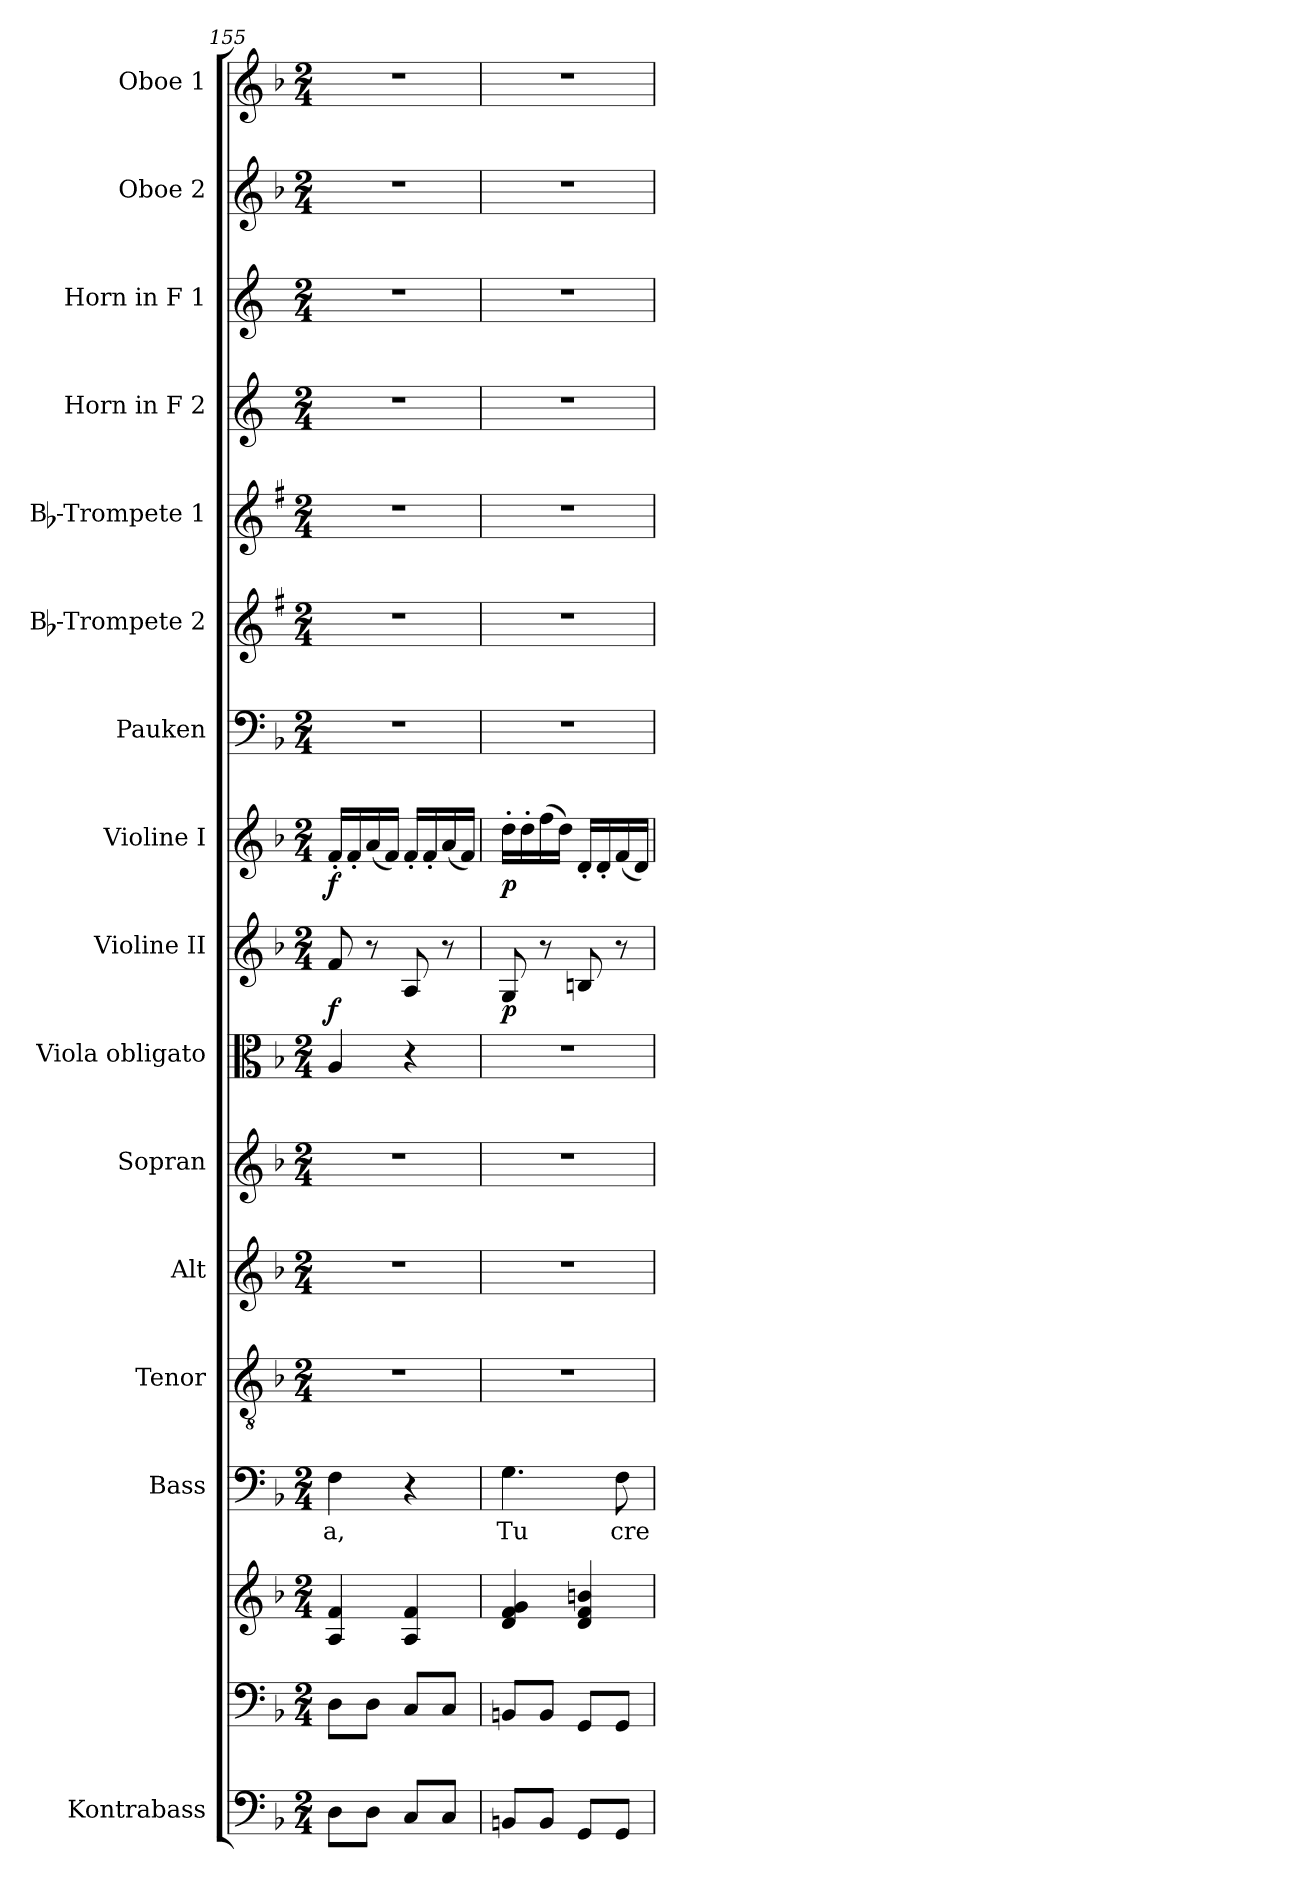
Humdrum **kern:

**kern	**kern	**kern	**kern	**text	**kern	**kern	**kern	**kern	**kern	**dynam	**kern	**dynam	**kern	**kern	**kern	**kern	**kern	**kern	**kern
*part16	*part15	*part15	*part14	*part14	*part13	*part12	*part11	*part10	*part9	*part9	*part8	*part8	*part7	*part6	*part5	*part4	*part3	*part2	*part1
*staff17	*staff16	*staff15	*staff14	*staff14	*staff13	*staff12	*staff11	*staff10	*staff9	*staff9	*staff8	*staff8	*staff7	*staff6	*staff5	*staff4	*staff3	*staff2	*staff1
*I"Kontrabass	*	*	*I"Bass	*	*I"Tenor	*I"Alt	*I"Sopran	*I"Viola obligato	*I"Violine II	*	*I"Violine I	*	*I"Pauken	*I"Bb-Trompete 2	*I"Bb-Trompete 1	*I"Horn in F 2	*I"Horn in F 1	*I"Oboe 2	*I"Oboe 1
*I'Kb.	*	*	*I'B.	*	*I'T.	*I'A.	*I'S.	*I'Vla.	*I'Vl. II	*	*I'Vl. I	*	*I'Pk.	*I'Bb Trp. 2	*I'Bb Trp. 1	*	*	*I'Ob. 2	*I'Ob. 1
*clefF4	*clefF4	*clefG2	*clefF4	*	*clefGv2	*clefG2	*clefG2	*clefC3	*clefG2	*	*clefG2	*	*clefF4	*clefG2	*clefG2	*clefG2	*clefG2	*clefG2	*clefG2
*ITrd7c12	*	*	*	*	*	*	*	*	*	*	*	*	*	*ITrd1c2	*ITrd1c2	*ITrd4c7	*ITrd4c7	*	*
*k[b-]	*k[b-]	*k[b-]	*k[b-]	*	*k[b-]	*k[b-]	*k[b-]	*k[b-]	*k[b-]	*	*k[b-]	*	*k[b-]	*k[b-]	*k[b-]	*k[b-]	*k[b-]	*k[b-]	*k[b-]
*F:	*F:	*F:	*F:	*	*F:	*F:	*F:	*F:	*F:	*	*F:	*	*F:	*F:	*F:	*F:	*F:	*F:	*F:
*M2/4	*M2/4	*M2/4	*M2/4	*	*M2/4	*M2/4	*M2/4	*M2/4	*M2/4	*	*M2/4	*	*M2/4	*M2/4	*M2/4	*M2/4	*M2/4	*M2/4	*M2/4
=155	=155	=155	=155	=155	=155	=155	=155	=155	=155	=155	=155	=155	=155	=155	=155	=155	=155	=155	=155
!	!	!	!	!LO:LY:b	!	!	!	!	!	!LO:DY:b	!	!LO:DY:b	!	!	!	!	!	!	!
8DD\L	8D\L	4A/ 4f/	4F\	-a,	2r	2r	2r	4A/	8f/	f	16f'</LL	f	2r	2r	2r	2r	2r	2r	2r
.	.	.	.	.	.	.	.	.	.	.	16f'</	.	.	.	.	.	.	.	.
8DD\J	8D\J	.	.	.	.	.	.	.	8r	.	(<16a/	.	.	.	.	.	.	.	.
.	.	.	.	.	.	.	.	.	.	.	16f/JJ)	.	.	.	.	.	.	.	.
8CC/L	8C/L	4A/ 4f/	4r	.	.	.	.	4r	8A/	.	16f'</LL	.	.	.	.	.	.	.	.
.	.	.	.	.	.	.	.	.	.	.	16f'</	.	.	.	.	.	.	.	.
8CC/J	8C/J	.	.	.	.	.	.	.	8r	.	(<16a/	.	.	.	.	.	.	.	.
.	.	.	.	.	.	.	.	.	.	.	16f/JJ)	.	.	.	.	.	.	.	.
=156	=156	=156	=156	=156	=156	=156	=156	=156	=156	=156	=156	=156	=156	=156	=156	=156	=156	=156	=156
!	!	!	!	!LO:LY:b	!	!	!	!	!	!LO:DY:b	!	!LO:DY:b	!	!	!	!	!	!	!
8BBBn/L	8BBn/L	4d/ 4f/ 4g/	4.G\	Tu	2r	2r	2r	2r	8G/	p	16dd'>\LL	p	2r	2r	2r	2r	2r	2r	2r
.	.	.	.	.	.	.	.	.	.	.	16dd'>\	.	.	.	.	.	.	.	.
8BBB/J	8BB/J	.	.	.	.	.	.	.	8r	.	(>16ff\	.	.	.	.	.	.	.	.
.	.	.	.	.	.	.	.	.	.	.	16dd\JJ)	.	.	.	.	.	.	.	.
8GGG/L	8GG/L	4d/ 4f/ 4bn/	.	.	.	.	.	.	8Bn/	.	16d'</LL	.	.	.	.	.	.	.	.
.	.	.	.	.	.	.	.	.	.	.	16d'</	.	.	.	.	.	.	.	.
!	!	!	!	!LO:LY:b	!	!	!	!	!	!	!	!	!	!	!	!	!	!	!
8GGG/J	8GG/J	.	8F\	cre-	.	.	.	.	8r	.	(<16f/	.	.	.	.	.	.	.	.
.	.	.	.	.	.	.	.	.	.	.	16d/JJ)	.	.	.	.	.	.	.	.
=	=	=	=	=	=	=	=	=	=	=	=	=	=	=	=	=	=	=	=
*-	*-	*-	*-	*-	*-	*-	*-	*-	*-	*-	*-	*-	*-	*-	*-	*-	*-	*-	*-
